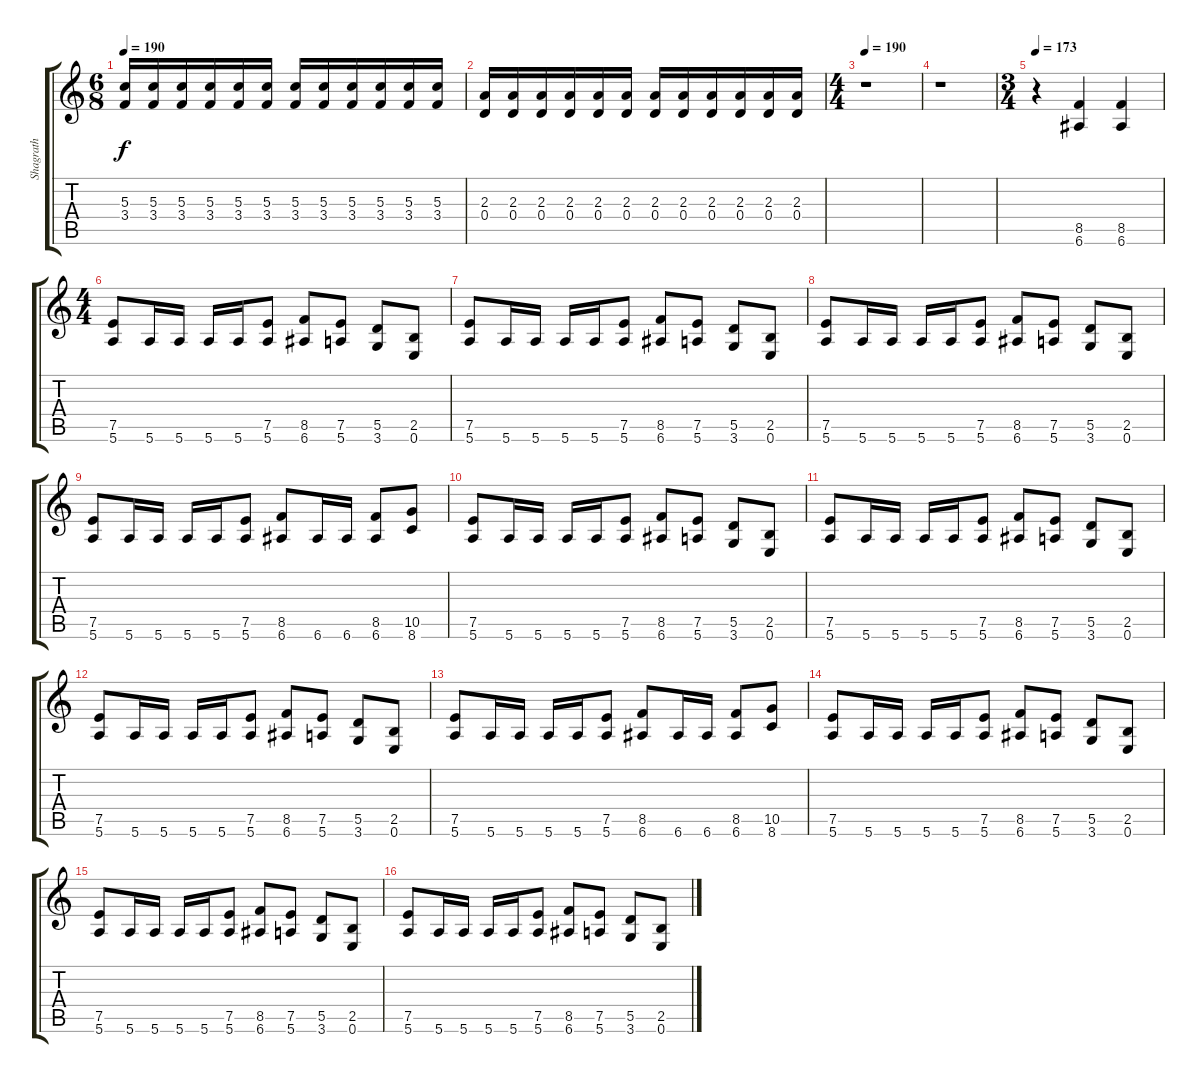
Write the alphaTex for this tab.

\track ("Shagrath" "Shagrath") {instrument distortionguitar}
\staff {score tabs}
\tuning (E4 B3 G3 D3 A2 E2) {hide}
\ts (6 8)
\tempo 190
\clef g2
\ks c
(5.3 3.4).16{dy f} (5.3 3.4).16 (5.3 3.4).16 (5.3 3.4).16 (5.3 3.4).16 (5.3 3.4).16 (5.3 3.4).16 (5.3 3.4).16 (5.3 3.4).16 (5.3 3.4).16 (5.3 3.4).16 (5.3 3.4).16 |
(2.3 0.4).16 (2.3 0.4).16 (2.3 0.4).16 (2.3 0.4).16 (2.3 0.4).16 (2.3 0.4).16 (2.3 0.4).16 (2.3 0.4).16 (2.3 0.4).16 (2.3 0.4).16 (2.3 0.4).16 (2.3 0.4).16 |
\ts (4 4)
\tempo 190
r.1 |
r.1 |
\ts (3 4)
\tempo 173
r.4 (8.5 6.6).4 (8.5 6.6).4 |
\ts (4 4)
(7.5 5.6).8 5.6.16 5.6.16 5.6.16 5.6.16 (7.5 5.6).8 (8.5 6.6).8 (7.5 5.6).8 (5.5 3.6).8 (2.5 0.6).8 |
(7.5 5.6).8 5.6.16 5.6.16 5.6.16 5.6.16 (7.5 5.6).8 (8.5 6.6).8 (7.5 5.6).8 (5.5 3.6).8 (2.5 0.6).8 |
(7.5 5.6).8 5.6.16 5.6.16 5.6.16 5.6.16 (7.5 5.6).8 (8.5 6.6).8 (7.5 5.6).8 (5.5 3.6).8 (2.5 0.6).8 |
(7.5 5.6).8 5.6.16 5.6.16 5.6.16 5.6.16 (7.5 5.6).8 (8.5 6.6).8 6.6.16 6.6.16 (8.5 6.6).8 (10.5 8.6).8 |
(7.5 5.6).8 5.6.16 5.6.16 5.6.16 5.6.16 (7.5 5.6).8 (8.5 6.6).8 (7.5 5.6).8 (5.5 3.6).8 (2.5 0.6).8 |
(7.5 5.6).8 5.6.16 5.6.16 5.6.16 5.6.16 (7.5 5.6).8 (8.5 6.6).8 (7.5 5.6).8 (5.5 3.6).8 (2.5 0.6).8 |
(7.5 5.6).8 5.6.16 5.6.16 5.6.16 5.6.16 (7.5 5.6).8 (8.5 6.6).8 (7.5 5.6).8 (5.5 3.6).8 (2.5 0.6).8 |
(7.5 5.6).8 5.6.16 5.6.16 5.6.16 5.6.16 (7.5 5.6).8 (8.5 6.6).8 6.6.16 6.6.16 (8.5 6.6).8 (10.5 8.6).8 |
(7.5 5.6).8 5.6.16 5.6.16 5.6.16 5.6.16 (7.5 5.6).8 (8.5 6.6).8 (7.5 5.6).8 (5.5 3.6).8 (2.5 0.6).8 |
(7.5 5.6).8 5.6.16 5.6.16 5.6.16 5.6.16 (7.5 5.6).8 (8.5 6.6).8 (7.5 5.6).8 (5.5 3.6).8 (2.5 0.6).8 |
(7.5 5.6).8 5.6.16 5.6.16 5.6.16 5.6.16 (7.5 5.6).8 (8.5 6.6).8 (7.5 5.6).8 (5.5 3.6).8 (2.5 0.6).8
